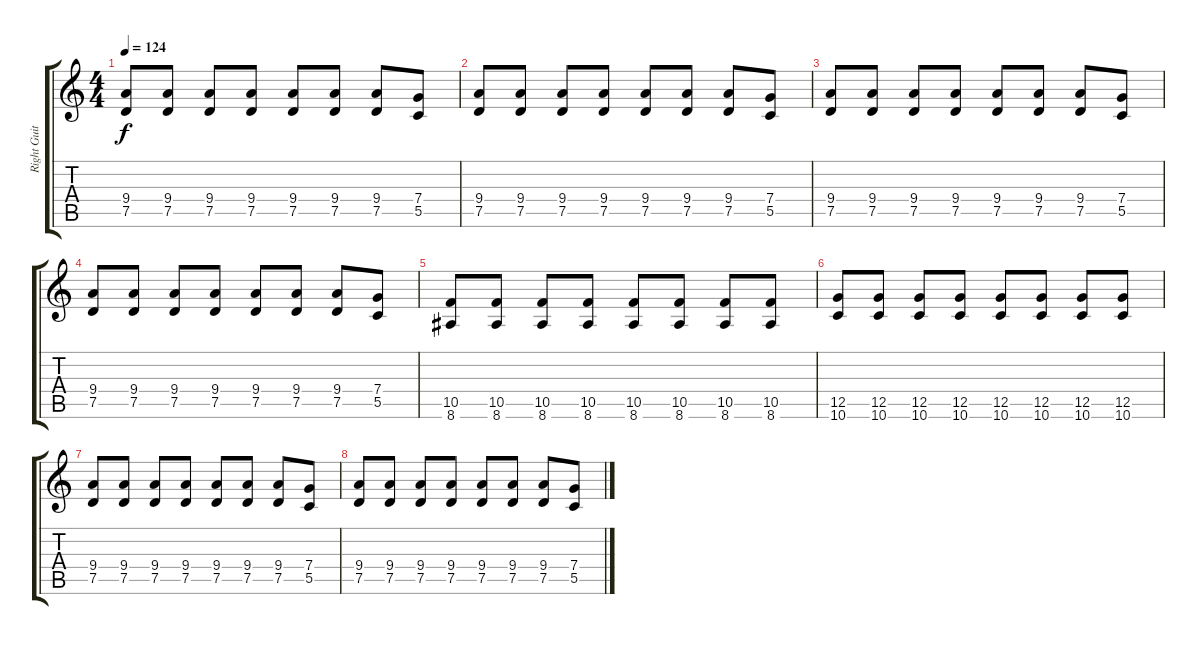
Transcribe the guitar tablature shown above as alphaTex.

\track ("Right Guitar" "Right Guit") {instrument distortionguitar}
\staff {score tabs}
\tuning (D4 A3 F3 C3 G2 D2) {hide}
\ts (4 4)
\tempo 124
\clef g2
\ks c
(9.4 7.5).8{dy f} (9.4 7.5).8 (9.4 7.5).8 (9.4 7.5).8 (9.4 7.5).8 (9.4 7.5).8 (9.4 7.5).8 (7.4 5.5).8 |
(9.4 7.5).8 (9.4 7.5).8 (9.4 7.5).8 (9.4 7.5).8 (9.4 7.5).8 (9.4 7.5).8 (9.4 7.5).8 (7.4 5.5).8 |
(9.4 7.5).8 (9.4 7.5).8 (9.4 7.5).8 (9.4 7.5).8 (9.4 7.5).8 (9.4 7.5).8 (9.4 7.5).8 (7.4 5.5).8 |
(9.4 7.5).8 (9.4 7.5).8 (9.4 7.5).8 (9.4 7.5).8 (9.4 7.5).8 (9.4 7.5).8 (9.4 7.5).8 (7.4 5.5).8 |
(10.5 8.6).8 (10.5 8.6).8 (10.5 8.6).8 (10.5 8.6).8 (10.5 8.6).8 (10.5 8.6).8 (10.5 8.6).8 (10.5 8.6).8 |
(12.5 10.6).8 (12.5 10.6).8 (12.5 10.6).8 (12.5 10.6).8 (12.5 10.6).8 (12.5 10.6).8 (12.5 10.6).8 (12.5 10.6).8 |
(9.4 7.5).8 (9.4 7.5).8 (9.4 7.5).8 (9.4 7.5).8 (9.4 7.5).8 (9.4 7.5).8 (9.4 7.5).8 (7.4 5.5).8 |
(9.4 7.5).8 (9.4 7.5).8 (9.4 7.5).8 (9.4 7.5).8 (9.4 7.5).8 (9.4 7.5).8 (9.4 7.5).8 (7.4 5.5).8
